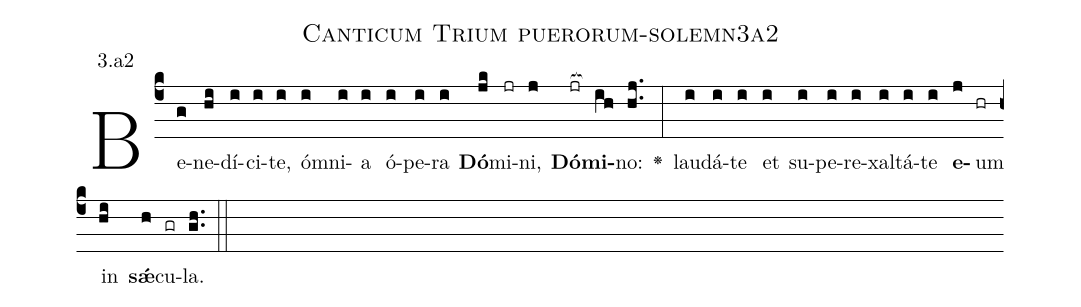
name: Canticum Trium puerorum-solemn3a2;
annotation: 3.a2;
%%
(c4)Be(g)ne(hi)dí(i)ci(i)te,(i) óm(i)ni(i)a(i) ó(i)pe(i)ra(i) <b>Dó</b>(jk)mi(jr)ni,(j) <b>Dó</b>(jr[ocb:1{])<b>mi</b>(ih[ocb:0}])no:(hj..) <v>\greheightstar</v>(:) lau(i)dá(i)te(i) et(i) su(i)pe(i)re(i)xal(i)tá(i)te(i) <b>e</b>(j)um(hr) in(hi) <b>sǽ</b>(h)cu(gr)la.(gh..) (::)


%E(i) u(i) o(j) u(hi) a(h) e.(gh..) (::)
